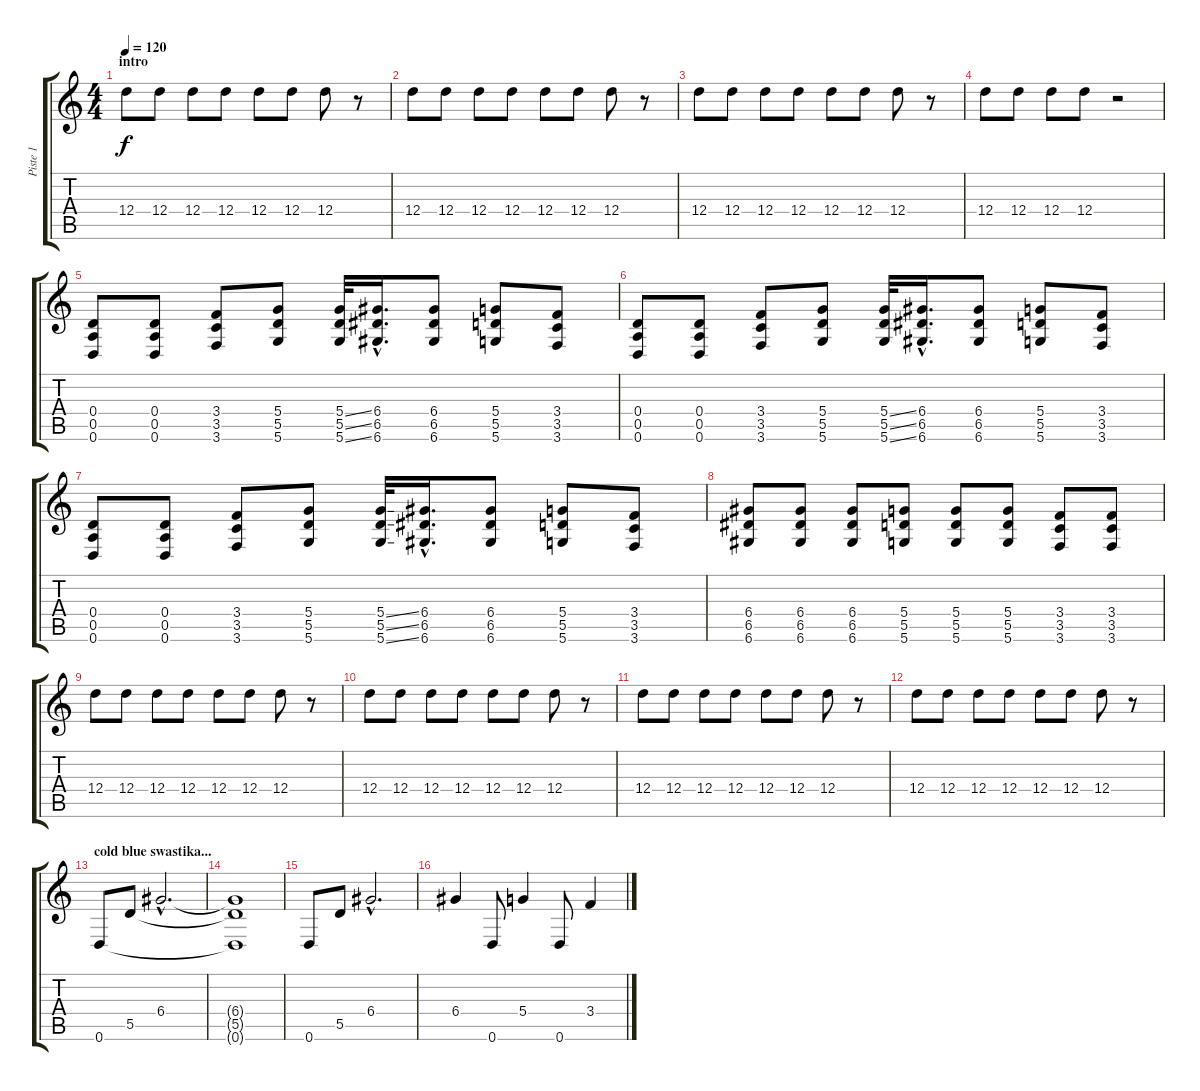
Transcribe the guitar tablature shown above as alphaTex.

\track ("Piste 1" "Piste 1") {instrument distortionguitar}
\staff {score tabs}
\tuning (E4 B3 G3 D3 A2 D2) {hide}
\ts (4 4)
\section ("" "intro")
\tempo 120
\clef g2
\ks c
12.4.8{dy f instrument distortionguitar} 12.4.8 12.4.8 12.4.8 12.4.8 12.4.8 12.4.8 r.8 |
12.4.8 12.4.8 12.4.8 12.4.8 12.4.8 12.4.8 12.4.8 r.8 |
12.4.8 12.4.8 12.4.8 12.4.8 12.4.8 12.4.8 12.4.8 r.8 |
12.4.8 12.4.8 12.4.8 12.4.8 r.2 |
(0.4 0.5 0.6).8 (0.4 0.5 0.6).8 (3.4 3.5 3.6).8 (5.4 5.5 5.6).8 (5.4{ss} 5.5{ss} 5.6{ss}).32 (6.4{hac} 6.5{hac} 6.6{hac}).16{d} (6.4 6.5 6.6).8 (5.4 5.5 5.6).8 (3.4 3.5 3.6).8 |
(0.4 0.5 0.6).8 (0.4 0.5 0.6).8 (3.4 3.5 3.6).8 (5.4 5.5 5.6).8 (5.4{ss} 5.5{ss} 5.6{ss}).32 (6.4{hac} 6.5{hac} 6.6{hac}).16{d} (6.4 6.5 6.6).8 (5.4 5.5 5.6).8 (3.4 3.5 3.6).8 |
(0.4 0.5 0.6).8 (0.4 0.5 0.6).8 (3.4 3.5 3.6).8 (5.4 5.5 5.6).8 (5.4{ss} 5.5{ss} 5.6{ss}).32 (6.4{hac} 6.5{hac} 6.6{hac}).16{d} (6.4 6.5 6.6).8 (5.4 5.5 5.6).8 (3.4 3.5 3.6).8 |
(6.4 6.5 6.6).8 (6.4 6.5 6.6).8 (6.4 6.5 6.6).8 (5.4 5.5 5.6).8 (5.4 5.5 5.6).8 (5.4 5.5 5.6).8 (3.4 3.5 3.6).8 (3.4 3.5 3.6).8 |
12.4.8 12.4.8 12.4.8 12.4.8 12.4.8 12.4.8 12.4.8 r.8 |
12.4.8 12.4.8 12.4.8 12.4.8 12.4.8 12.4.8 12.4.8 r.8 |
12.4.8 12.4.8 12.4.8 12.4.8 12.4.8 12.4.8 12.4.8 r.8 |
12.4.8 12.4.8 12.4.8 12.4.8 12.4.8 12.4.8 12.4.8 r.8 |
\section ("" "cold blue swastika...")
0.6.8{instrument electricguitarclean} 5.5.8 6.4{hac}.2{d} |
(6.4{t} 5.5{t} 0.6{t}).1 |
0.6.8 5.5.8 6.4{hac}.2{d} |
6.4.4 0.6.8 5.4.4 0.6.8 3.4.4
